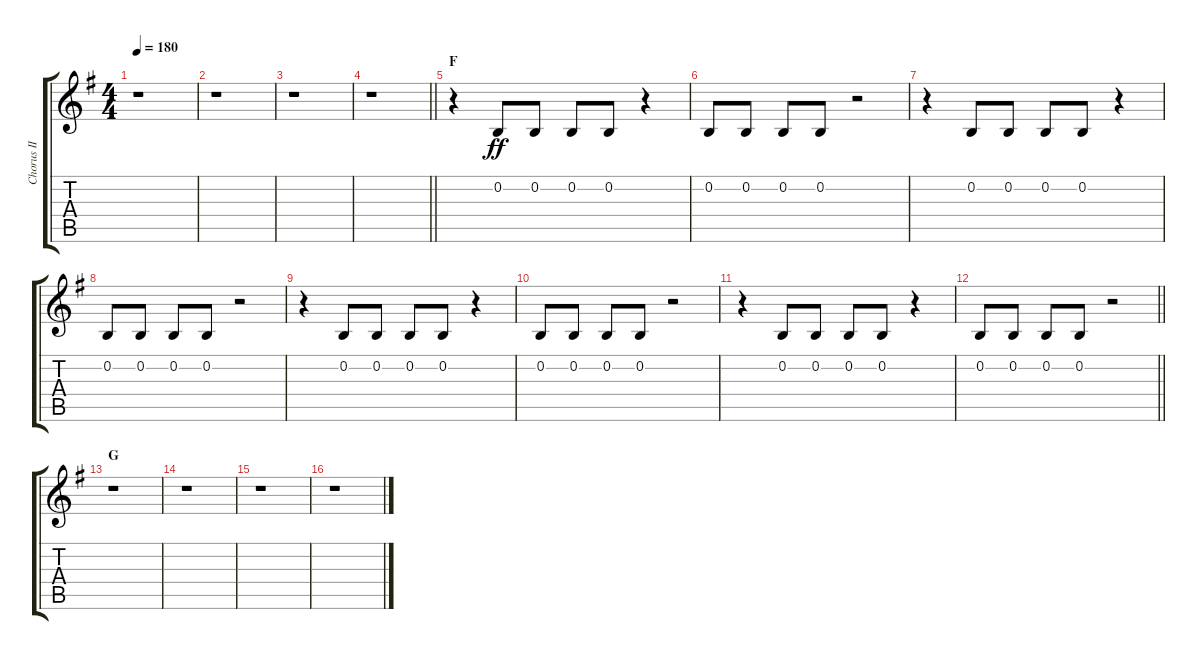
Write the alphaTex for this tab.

\track ("Chorus II" "Chorus II") {instrument voiceoohs}
\staff {score tabs}
\tuning (E4 B3 G3 D3 A2 E2) {hide}
\ts (4 4)
\tempo 180
\clef g2
\ks g
r.1{dy ff} |
r.1 |
r.1 |
\barLineRight lightlight
r.1 |
\section ("" "F")
r.4 0.2.8 0.2.8 0.2.8 0.2.8 r.4 |
0.2.8 0.2.8 0.2.8 0.2.8 r.2 |
r.4 0.2.8 0.2.8 0.2.8 0.2.8 r.4 |
0.2.8 0.2.8 0.2.8 0.2.8 r.2 |
r.4 0.2.8 0.2.8 0.2.8 0.2.8 r.4 |
0.2.8 0.2.8 0.2.8 0.2.8 r.2 |
r.4 0.2.8 0.2.8 0.2.8 0.2.8 r.4 |
\barLineRight lightlight
0.2.8 0.2.8 0.2.8 0.2.8 r.2 |
\section ("" "G")
r.1 |
r.1 |
r.1 |
r.1
